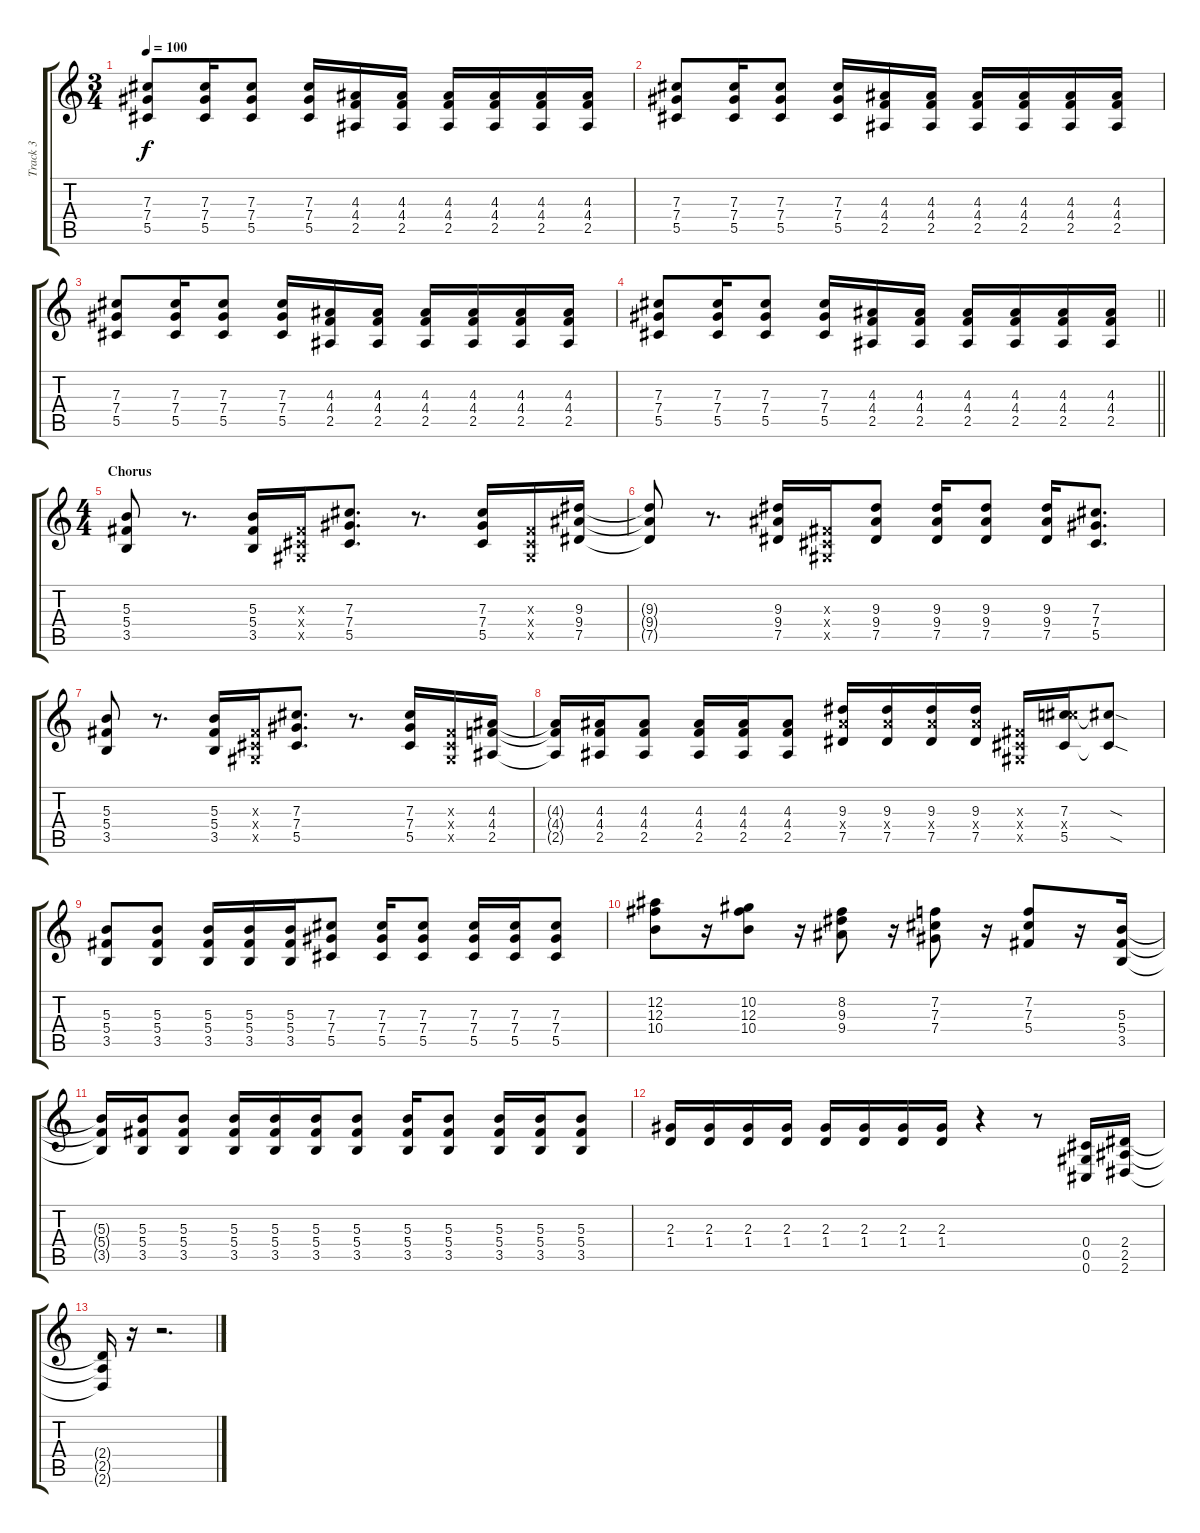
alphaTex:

\track ("Track 3" "Track 3") {instrument overdrivenguitar}
\staff {score tabs}
\tuning (Eb4 Bb3 Gb3 Db3 Ab2 Db2) {hide}
\ts (3 4)
\tempo 100
\clef g2
\ks c
(7.3 7.4 5.5).8{dy f} (7.3 7.4 5.5).16 (7.3 7.4 5.5).8 (7.3 7.4 5.5).16 (4.3 4.4 2.5).16 (4.3 4.4 2.5).16 (4.3 4.4 2.5).16 (4.3 4.4 2.5).16 (4.3 4.4 2.5).16 (4.3 4.4 2.5).16 |
(7.3 7.4 5.5).8 (7.3 7.4 5.5).16 (7.3 7.4 5.5).8 (7.3 7.4 5.5).16 (4.3 4.4 2.5).16 (4.3 4.4 2.5).16 (4.3 4.4 2.5).16 (4.3 4.4 2.5).16 (4.3 4.4 2.5).16 (4.3 4.4 2.5).16 |
(7.3 7.4 5.5).8 (7.3 7.4 5.5).16 (7.3 7.4 5.5).8 (7.3 7.4 5.5).16 (4.3 4.4 2.5).16 (4.3 4.4 2.5).16 (4.3 4.4 2.5).16 (4.3 4.4 2.5).16 (4.3 4.4 2.5).16 (4.3 4.4 2.5).16 |
\barLineRight lightlight
(7.3 7.4 5.5).8 (7.3 7.4 5.5).16 (7.3 7.4 5.5).8 (7.3 7.4 5.5).16 (4.3 4.4 2.5).16 (4.3 4.4 2.5).16 (4.3 4.4 2.5).16 (4.3 4.4 2.5).16 (4.3 4.4 2.5).16 (4.3 4.4 2.5).16 |
\ts (4 4)
\section ("" "Chorus")
(5.3 5.4 3.5).8 r.8{d} (5.3 5.4 3.5).16 (0.3{x} 0.4{x} 0.5{x}).16 (7.3 7.4 5.5).8{d} r.8{d} (7.3 7.4 5.5).16 (0.3{x} 0.4{x} 0.5{x}).16 (9.3 9.4 7.5).16 |
(9.3{t} 9.4{t} 7.5{t}).8 r.8{d} (9.3 9.4 7.5).16 (0.3{x} 0.4{x} 0.5{x}).16 (9.3 9.4 7.5).8 (9.3 9.4 7.5).16 (9.3 9.4 7.5).8 (9.3 9.4 7.5).16 (7.3 7.4 5.5).8{d} |
(5.3 5.4 3.5).8 r.8{d} (5.3 5.4 3.5).16 (0.3{x} 0.4{x} 0.5{x}).16 (7.3 7.4 5.5).8{d} r.8{d} (7.3 7.4 5.5).16 (0.3{x} 0.4{x} 0.5{x}).16 (4.3 4.4 2.5).16 |
(4.3{t} 4.4{t} 2.5{t}).16 (4.3 4.4 2.5).16 (4.3 4.4 2.5).8 (4.3 4.4 2.5).16 (4.3 4.4 2.5).16 (4.3 4.4 2.5).8 (9.3 9.4{x} 7.5).16 (9.3 9.4{x} 7.5).16 (9.3 9.4{x} 7.5).16 (9.3 9.4{x} 7.5).16 (0.3{x} 0.4{x} 0.5{x}).16 (7.3 11.4{x} 5.5).16 (7.3{sod t} 5.5{sod t}).8 |
(5.3 5.4 3.5).8 (5.3 5.4 3.5).8 (5.3 5.4 3.5).16 (5.3 5.4 3.5).16 (5.3 5.4 3.5).16 (7.3 7.4 5.5).8 (7.3 7.4 5.5).16 (7.3 7.4 5.5).8 (7.3 7.4 5.5).16 (7.3 7.4 5.5).16 (7.3 7.4 5.5).8 |
(12.2 12.3 10.4).8 r.16 (10.2 12.3 10.4).8 r.16 (8.2 9.3 9.4).8 r.16 (7.2 7.3 7.4).8 r.16 (7.2 7.3 5.4).8 r.16 (5.3 5.4 3.5).16 |
(5.3{t} 5.4{t} 3.5{t}).16 (5.3 5.4 3.5).16 (5.3 5.4 3.5).8 (5.3 5.4 3.5).16 (5.3 5.4 3.5).16 (5.3 5.4 3.5).16 (5.3 5.4 3.5).8 (5.3 5.4 3.5).16 (5.3 5.4 3.5).8 (5.3 5.4 3.5).16 (5.3 5.4 3.5).16 (5.3 5.4 3.5).8 |
(2.3 1.4).16 (2.3 1.4).16 (2.3 1.4).16 (2.3 1.4).16 (2.3 1.4).16 (2.3 1.4).16 (2.3 1.4).16 (2.3 1.4).16 r.4 r.8 (0.4 0.5 0.6).16 (2.4 2.5 2.6).16 |
(2.4{t} 2.5{t} 2.6{t}).16 r.16 r.2{d}
